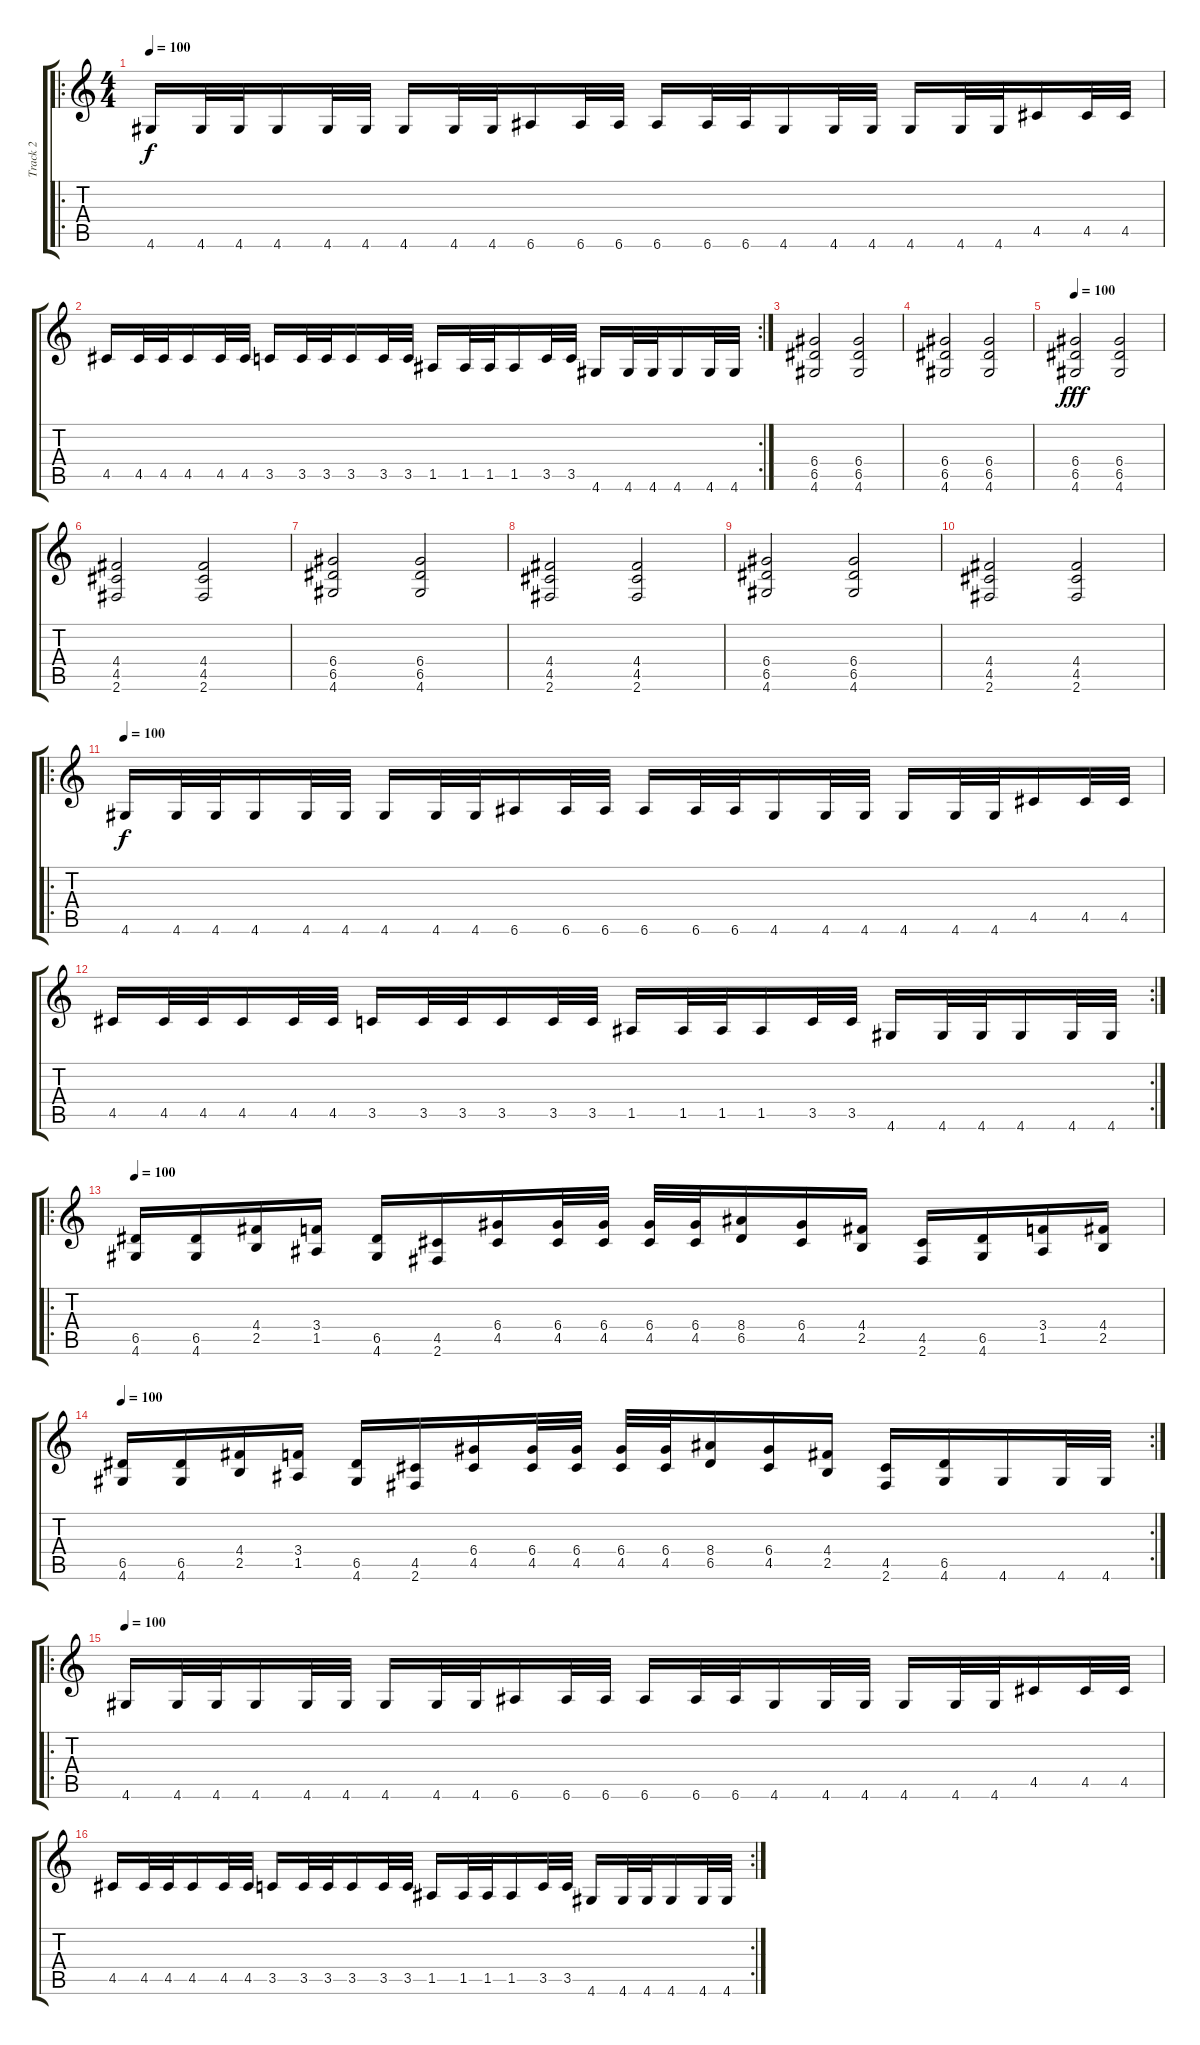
\track ("Track 2" "Track 2") {instrument distortionguitar}
\staff {score tabs}
\tuning (E4 B3 G3 D3 A2 E2) {hide}
\ro
\ts (4 4)
\tempo 100
\clef g2
\ks c
4.6.16{dy f} 4.6.32 4.6.32 4.6.16 4.6.32 4.6.32 4.6.16 4.6.32 4.6.32 6.6.16 6.6.32 6.6.32 6.6.16 6.6.32 6.6.32 4.6.16 4.6.32 4.6.32 4.6.16 4.6.32 4.6.32 4.5.16 4.5.32 4.5.32 |
\rc 2
4.5.16 4.5.32 4.5.32 4.5.16 4.5.32 4.5.32 3.5.16 3.5.32 3.5.32 3.5.16 3.5.32 3.5.32 1.5.16 1.5.32 1.5.32 1.5.16 3.5.32 3.5.32 4.6.16 4.6.32 4.6.32 4.6.16 4.6.32 4.6.32 |
(6.4 6.5 4.6).2{volume 8} (6.4 6.5 4.6).2 |
(6.4 6.5 4.6).2 (6.4 6.5 4.6).2 |
\tempo 100
(6.4 6.5 4.6).2{dy fff} (6.4 6.5 4.6).2 |
(4.4 4.5 2.6).2 (4.4 4.5 2.6).2 |
(6.4 6.5 4.6).2 (6.4 6.5 4.6).2 |
(4.4 4.5 2.6).2 (4.4 4.5 2.6).2 |
(6.4 6.5 4.6).2 (6.4 6.5 4.6).2 |
(4.4 4.5 2.6).2 (4.4 4.5 2.6).2 |
\ro
\tempo 100
4.6.16{dy f volume 11} 4.6.32 4.6.32 4.6.16 4.6.32 4.6.32 4.6.16 4.6.32 4.6.32 6.6.16 6.6.32 6.6.32 6.6.16 6.6.32 6.6.32 4.6.16 4.6.32 4.6.32 4.6.16 4.6.32 4.6.32 4.5.16 4.5.32 4.5.32 |
\rc 2
4.5.16 4.5.32 4.5.32 4.5.16 4.5.32 4.5.32 3.5.16 3.5.32 3.5.32 3.5.16 3.5.32 3.5.32 1.5.16 1.5.32 1.5.32 1.5.16 3.5.32 3.5.32 4.6.16 4.6.32 4.6.32 4.6.16 4.6.32 4.6.32 |
\ro
\tempo 100
(6.5 4.6).16 (6.5 4.6).16 (4.4 2.5).16 (3.4 1.5).16 (6.5 4.6).16 (4.5 2.6).16 (6.4 4.5).16 (6.4 4.5).32 (6.4 4.5).32 (6.4 4.5).32 (6.4 4.5).32 (8.4 6.5).16 (6.4 4.5).16 (4.4 2.5).16 (4.5 2.6).16 (6.5 4.6).16 (3.4 1.5).16 (4.4 2.5).16 |
\rc 2
\tempo 100
(6.5 4.6).16 (6.5 4.6).16 (4.4 2.5).16 (3.4 1.5).16 (6.5 4.6).16 (4.5 2.6).16 (6.4 4.5).16 (6.4 4.5).32 (6.4 4.5).32 (6.4 4.5).32 (6.4 4.5).32 (8.4 6.5).16 (6.4 4.5).16 (4.4 2.5).16 (4.5 2.6).16 (6.5 4.6).16 4.6.16 4.6.32 4.6.32 |
\ro
\tempo 100
4.6.16 4.6.32 4.6.32 4.6.16 4.6.32 4.6.32 4.6.16 4.6.32 4.6.32 6.6.16 6.6.32 6.6.32 6.6.16 6.6.32 6.6.32 4.6.16 4.6.32 4.6.32 4.6.16 4.6.32 4.6.32 4.5.16 4.5.32 4.5.32 |
\rc 2
4.5.16 4.5.32 4.5.32 4.5.16 4.5.32 4.5.32 3.5.16 3.5.32 3.5.32 3.5.16 3.5.32 3.5.32 1.5.16 1.5.32 1.5.32 1.5.16 3.5.32 3.5.32 4.6.16 4.6.32 4.6.32 4.6.16 4.6.32 4.6.32
